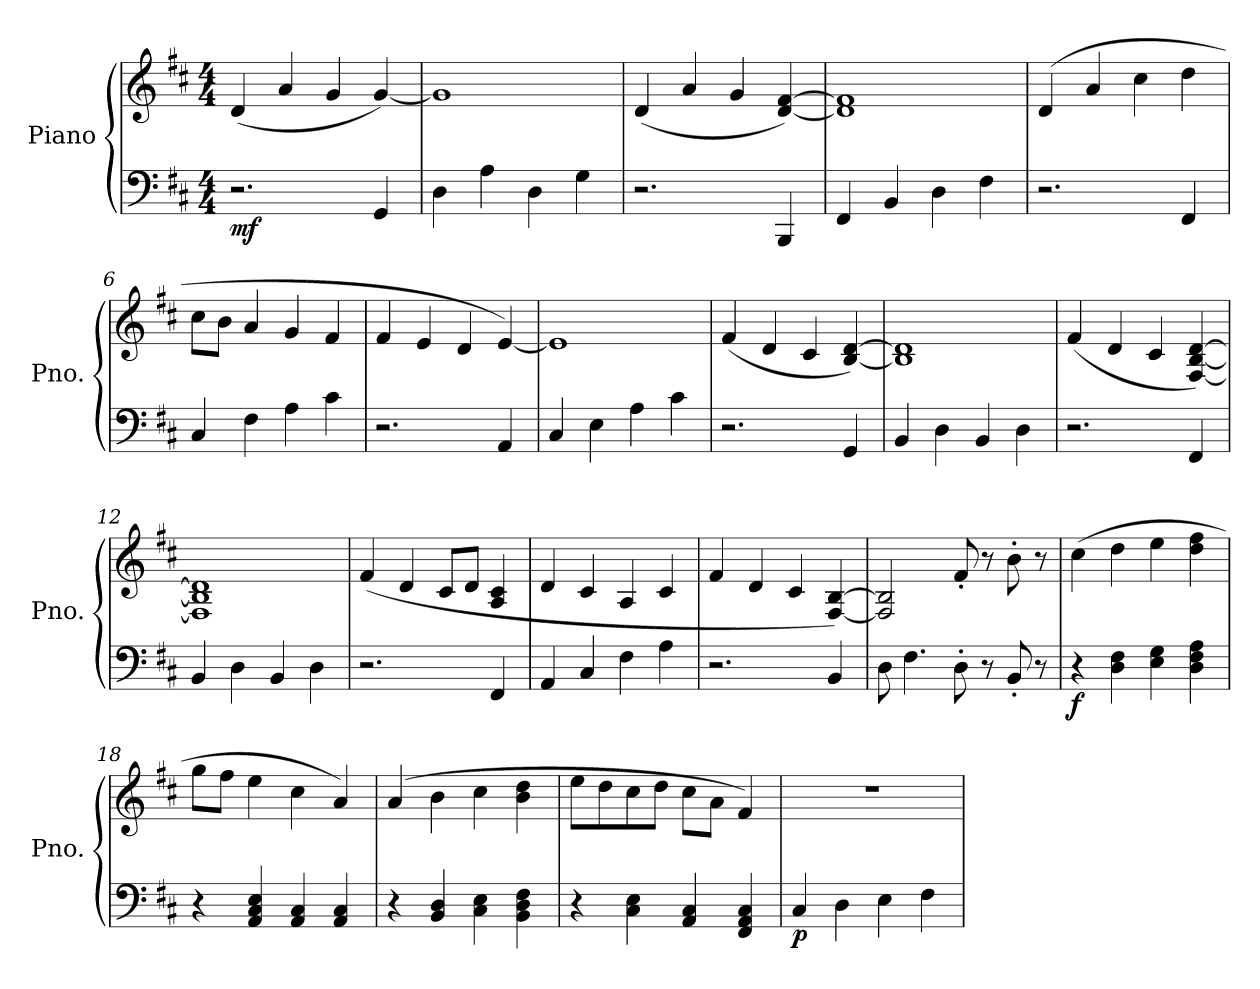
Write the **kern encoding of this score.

**kern	**kern	**dynam
*part1	*part1	*part1
*staff2	*staff1	*staff1/2
*I"Piano	*	*
*I'Pno.	*	*
*clefF4	*clefG2	*
*k[f#c#]	*k[f#c#]	*
*M4/4	*M4/4	*
*MM150	*MM150	*
=1	=1	=1
!	!	!LO:DY:b=2
2.r	(>4d/	mf
.	4a/	.
.	4g/	.
4GG/	[4g/)	.
=2	=2	=2
4D\	1g]	.
4A\	.	.
4D\	.	.
4G\	.	.
=3	=3	=3
2.r	(>4d/	.
.	4a/	.
.	4g/	.
4BBB/	[4d/ [4f#/)	.
=4	=4	=4
4FF#/	1d] 1f#]	.
4BB/	.	.
4D\	.	.
4F#\	.	.
=5	=5	=5
2.r	(>4d/	.
.	4a/	.
.	4cc#\	.
4FF#/	4dd\	.
=6	=6	=6
4C#/	8cc#\L	.
.	8b\J	.
4F#\	4a/	.
4A\	4g/	.
4c#\	4f#/	.
=7	=7	=7
2.r	4f#/	.
.	4e/	.
.	4d/	.
4AA/	[4e/)	.
=8	=8	=8
4C#/	1e]	.
4E\	.	.
4A\	.	.
4c#\	.	.
!!LO:LB:g=z
=9	=9	=9
2.r	(>4f#/	.
.	4d/	.
.	4c#/	.
4GG/	[4B/ [4d/)	.
=10	=10	=10
4BB/	1B] 1d]	.
4D\	.	.
4BB/	.	.
4D\	.	.
=11	=11	=11
2.r	(>4f#/	.
.	4d/	.
.	4c#/	.
4FF#/	[4F#/ [4B/ [4d/)	.
=12	=12	=12
4BB/	1F#] 1B] 1d]	.
4D\	.	.
4BB/	.	.
4D\	.	.
=13	=13	=13
2.r	(>4f#/	.
.	4d/	.
.	8c#/L	.
.	8d/J	.
4FF#/	4A/ 4c#/	.
=14	=14	=14
4AA/	4d/	.
4C#/	4c#/	.
4F#\	4A/	.
4A\	4c#/	.
=15	=15	=15
2.r	4f#/	.
.	4d/	.
.	4c#/	.
4BB/	[4F#/ [4B/)	.
=16	=16	=16
8D\	2F#/] 2B/]	.
4.F#\	.	.
8D'\	8f#'/	.
8r	8r	.
8BB'/	8b'\	.
8r	8r	.
!!LO:LB:g=z
=17	=17	=17
!	!	!LO:DY:b=2
4r	(4cc#\	f
4D\ 4F#\	4dd\	.
4E\ 4G\	4ee\	.
4D\ 4F#\ 4A\	4dd\ 4ff#\	.
=18	=18	=18
4r	8gg\L	.
.	8ff#\J	.
4AA/ 4C#/ 4E/	4ee\	.
4AA/ 4C#/	4cc#\	.
4AA/ 4C#/	4a/)	.
=19	=19	=19
4r	(4a/	.
4BB/ 4D/	4b\	.
4C#\ 4E\	4cc#\	.
4BB\ 4D\ 4F#\	4b\ 4dd\	.
=20	=20	=20
4r	8ee\L	.
.	8dd\	.
4C#\ 4E\	8cc#\	.
.	8dd\J	.
4AA/ 4C#/	8cc#\L	.
.	8a\J	.
4FF#/ 4AA/ 4C#/	4f#/)	.
=21	=21	=21
!	!	!LO:DY:b=2
4C#/	1r	p
4D\	.	.
4E\	.	.
4F#\	.	.
=	=	=
*-	*-	*-
